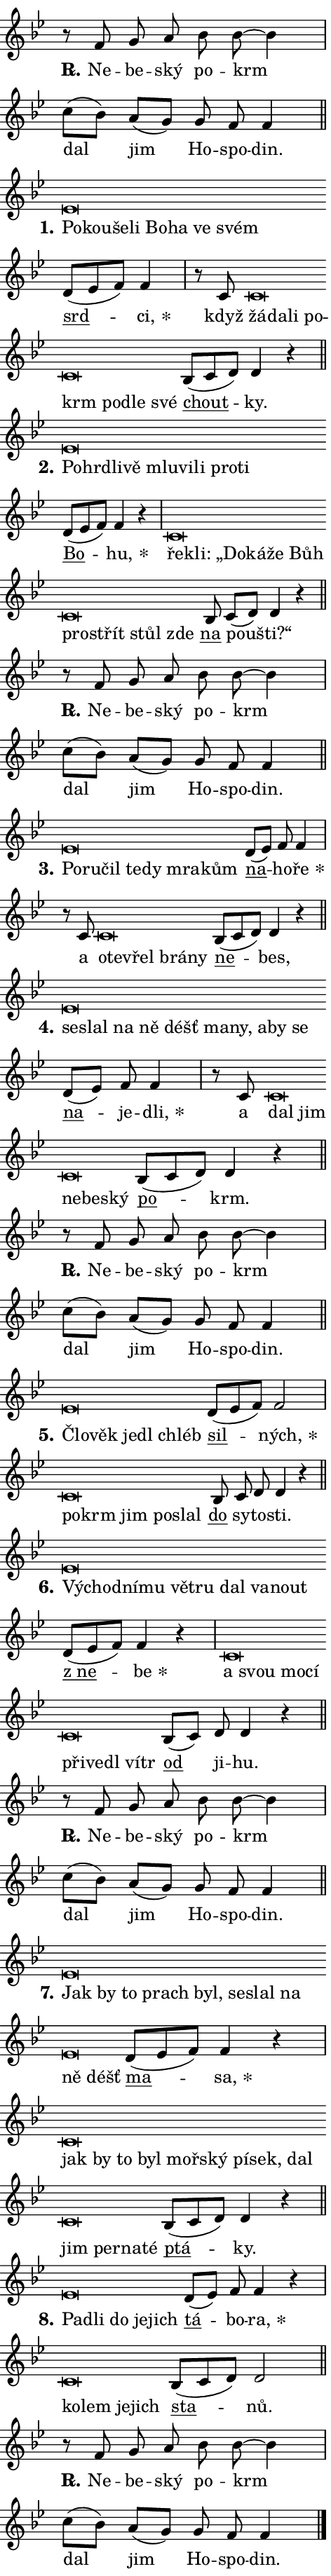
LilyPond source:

\version "2.24.0"
\header { tagline = "" }
\paper {
  indent = 0\cm
  top-margin = 0\cm
  right-margin = 0.13\cm % to fit lyric hyphens
  bottom-margin = 0\cm
  left-margin = 0\cm
  paper-width = 8\cm
  page-breaking = #ly:one-page-breaking
  system-system-spacing.basic-distance = #11
  score-system-spacing.basic-distance = #11
  ragged-last = ##f
}


%% Author: Thomas Morley
%% https://lists.gnu.org/archive/html/lilypond-user/2020-05/msg00002.html
#(define (line-position grob)
"Returns position of @var[grob} in current system:
   @code{'start}, if at first time-step
   @code{'end}, if at last time-step
   @code{'middle} otherwise
"
  (let* ((col (ly:item-get-column grob))
         (ln (ly:grob-object col 'left-neighbor))
         (rn (ly:grob-object col 'right-neighbor))
         (col-to-check-left (if (ly:grob? ln) ln col))
         (col-to-check-right (if (ly:grob? rn) rn col))
         (break-dir-left
           (and
             (ly:grob-property col-to-check-left 'non-musical #f)
             (ly:item-break-dir col-to-check-left)))
         (break-dir-right
           (and
             (ly:grob-property col-to-check-right 'non-musical #f)
             (ly:item-break-dir col-to-check-right))))
        (cond ((eqv? 1 break-dir-left) 'start)
              ((eqv? -1 break-dir-right) 'end)
              (else 'middle))))

#(define (tranparent-at-line-position vctor)
  (lambda (grob)
  "Relying on @code{line-position} select the relevant enry from @var{vctor}.
Used to determine transparency,"
    (case (line-position grob)
      ((end) (not (vector-ref vctor 0)))
      ((middle) (not (vector-ref vctor 1)))
      ((start) (not (vector-ref vctor 2))))))

noteHeadBreakVisibility =
#(define-music-function (break-visibility)(vector?)
"Makes @code{NoteHead}s transparent relying on @var{break-visibility}"
#{
  \override NoteHead.transparent =
    #(tranparent-at-line-position break-visibility)
#})

#(define delete-ledgers-for-transparent-note-heads
  (lambda (grob)
    "Reads whether a @code{NoteHead} is transparent.
If so this @code{NoteHead} is removed from @code{'note-heads} from
@var{grob}, which is supposed to be @code{LedgerLineSpanner}.
As a result ledgers are not printed for this @code{NoteHead}"
    (let* ((nhds-array (ly:grob-object grob 'note-heads))
           (nhds-list
             (if (ly:grob-array? nhds-array)
                 (ly:grob-array->list nhds-array)
                 '()))
           ;; Relies on the transparent-property being done before
           ;; Staff.LedgerLineSpanner.after-line-breaking is executed.
           ;; This is fragile ...
           (to-keep
             (remove
               (lambda (nhd)
                 (ly:grob-property nhd 'transparent #f))
               nhds-list)))
      ;; TODO find a better method to iterate over grob-arrays, similiar
      ;; to filter/remove etc for lists
      ;; For now rebuilt from scratch
      (set! (ly:grob-object grob 'note-heads)  '())
      (for-each
        (lambda (nhd)
          (ly:pointer-group-interface::add-grob grob 'note-heads nhd))
        to-keep))))

squashNotes = {
  \override NoteHead.X-extent = #'(-0.2 . 0.2)
  \override NoteHead.Y-extent = #'(-0.75 . 0)
  \override NoteHead.stencil =
    #(lambda (grob)
       (let ((pos (ly:grob-property grob 'staff-position)))
         (begin
           (if (< pos -7) (display "ERROR: Lower brevis then expected\n") (display ""))
           (if (<= pos -6) ly:text-interface::print ly:note-head::print))))
}
unSquashNotes = {
  \revert NoteHead.X-extent
  \revert NoteHead.Y-extent
  \revert NoteHead.stencil
}

hideNotes = \noteHeadBreakVisibility #begin-of-line-visible
unHideNotes = \noteHeadBreakVisibility #all-visible

% work-around for resetting accidentals
% https://lilypond.org/doc/v2.23/Documentation/notation/displaying-rhythms#unmetered-music
cadenzaMeasure = {
  \cadenzaOff
  \partial 1024 s1024
  \cadenzaOn
}

#(define-markup-command (accent layout props text) (markup?)
  "Underline accented syllable"
  (interpret-markup layout props
    #{\markup \override #'(offset . 4.3) \underline { #text }#}))

responsum = \markup \concat {
  "R" \hspace #-1.05 \path #0.1 #'((moveto 0 0.07) (lineto 0.9 0.8)) \hspace #0.05 "."
}

spaceSize = #0.6828661417322834 % exact space size for TeX Gyre Schola

\layout {
  \context {
    \Staff
    \remove "Time_signature_engraver"
    \override LedgerLineSpanner.after-line-breaking = #delete-ledgers-for-transparent-note-heads
  }
  \context {
    \Lyrics {
      \override LyricSpace.minimum-distance = \spaceSize
      \override LyricText.font-name = #"TeX Gyre Schola"
      \override LyricText.font-size = 1
      \override StanzaNumber.font-name = #"TeX Gyre Schola Bold"
      \override StanzaNumber.font-size = 1
    }
  }
  \context {
    \Score 
    \override NoteHead.text =
      #(lambda (grob) 
        (let ((pos (ly:grob-property grob 'staff-position)))
          #{\markup {
            \combine
              \halign #-0.55 \raise #(if (= pos -6) 0 0.5) \override #'(thickness . 2) \draw-line #'(3.2 . 0)
              \musicglyph "noteheads.sM1"
          }#}))
  }
}

% magnetic-lyrics.ily
%
%   written by
%     Jean Abou Samra <jean@abou-samra.fr>
%     Werner Lemberg <wl@gnu.org>
%
%   adapted by
%     Jiri Hon <jiri.hon@gmail.com>
%
% Version 2022-Apr-15

% https://www.mail-archive.com/lilypond-user@gnu.org/msg149350.html

#(define (Left_hyphen_pointer_engraver context)
   "Collect syllable-hyphen-syllable occurrences in lyrics and store
them in properties.  This engraver only looks to the left.  For
example, if the lyrics input is @code{foo -- bar}, it does the
following.

@itemize @bullet
@item
Set the @code{text} property of the @code{LyricHyphen} grob between
@q{foo} and @q{bar} to @code{foo}.

@item
Set the @code{left-hyphen} property of the @code{LyricText} grob with
text @q{foo} to the @code{LyricHyphen} grob between @q{foo} and
@q{bar}.
@end itemize

Use this auxiliary engraver in combination with the
@code{lyric-@/text::@/apply-@/magnetic-@/offset!} hook."
   (let ((hyphen #f)
         (text #f))
     (make-engraver
      (acknowledgers
       ((lyric-syllable-interface engraver grob source-engraver)
        (set! text grob)))
      (end-acknowledgers
       ((lyric-hyphen-interface engraver grob source-engraver)
        ;(when (not (grob::has-interface grob 'lyric-space-interface))
          (set! hyphen grob)));)
      ((stop-translation-timestep engraver)
       (when (and text hyphen)
         (ly:grob-set-object! text 'left-hyphen hyphen))
       (set! text #f)
       (set! hyphen #f)))))

#(define (lyric-text::apply-magnetic-offset! grob)
   "If the space between two syllables is less than the value in
property @code{LyricText@/.details@/.squash-threshold}, move the right
syllable to the left so that it gets concatenated with the left
syllable.

Use this function as a hook for
@code{LyricText@/.after-@/line-@/breaking} if the
@code{Left_@/hyphen_@/pointer_@/engraver} is active."
   (let ((hyphen (ly:grob-object grob 'left-hyphen #f)))
     (when hyphen
       (let ((left-text (ly:spanner-bound hyphen LEFT)))
         (when (grob::has-interface left-text 'lyric-syllable-interface)
           (let* ((common (ly:grob-common-refpoint grob left-text X))
                  (this-x-ext (ly:grob-extent grob common X))
                  (left-x-ext
                   (begin
                     ;; Trigger magnetism for left-text.
                     (ly:grob-property left-text 'after-line-breaking)
                     (ly:grob-extent left-text common X)))
                  ;; `delta` is the gap width between two syllables.
                  (delta (- (interval-start this-x-ext)
                            (interval-end left-x-ext)))
                  (details (ly:grob-property grob 'details))
                  (threshold (assoc-get 'squash-threshold details 0.2)))
             (when (< delta threshold)
               (let* (;; We have to manipulate the input text so that
                      ;; ligatures crossing syllable boundaries are not
                      ;; disabled.  For languages based on the Latin
                      ;; script this is essentially a beautification.
                      ;; However, for non-Western scripts it can be a
                      ;; necessity.
                      (lt (ly:grob-property left-text 'text))
                      (rt (ly:grob-property grob 'text))
                      (is-space (grob::has-interface hyphen 'lyric-space-interface))
                      (space (if is-space " " ""))
                      (extra-delta (if is-space spaceSize 0))
                      ;; Append new syllable.
                      (ltrt-space (if (and (string? lt) (string? rt))
                                (string-append lt space rt)
                                (make-concat-markup (list lt space rt))))
                      ;; Right-align `ltrt` to the right side.
                      (ltrt-space-markup (grob-interpret-markup
                               grob
                               (make-translate-markup
                                (cons (interval-length this-x-ext) 0)
                                (make-right-align-markup ltrt-space)))))
                 (begin
                   ;; Don't print `left-text`.
                   (ly:grob-set-property! left-text 'stencil #f)
                   ;; Set text and stencil (which holds all collected
                   ;; syllables so far) and shift it to the left.
                   (ly:grob-set-property! grob 'text ltrt-space)
                   (ly:grob-set-property! grob 'stencil ltrt-space-markup)
                   (ly:grob-translate-axis! grob (- (- delta extra-delta)) X))))))))))


#(define (lyric-hyphen::displace-bounds-first grob)
   ;; Make very sure this callback isn't triggered too early.
   (let ((left (ly:spanner-bound grob LEFT))
         (right (ly:spanner-bound grob RIGHT)))
     (ly:grob-property left 'after-line-breaking)
     (ly:grob-property right 'after-line-breaking)
     (ly:lyric-hyphen::print grob)))

squashThreshold = #0.4

\layout {
  \context {
    \Lyrics
    \consists #Left_hyphen_pointer_engraver
    \override LyricText.after-line-breaking =
      #lyric-text::apply-magnetic-offset!
    \override LyricHyphen.stencil = #lyric-hyphen::displace-bounds-first
    \override LyricText.details.squash-threshold = \squashThreshold
    \override LyricHyphen.minimum-distance = 0
    \override LyricHyphen.minimum-length = \squashThreshold
  }
}

squashText = \override LyricText.details.squash-threshold = 9999
unSquashText = \override LyricText.details.squash-threshold = \squashThreshold

leftText = \override LyricText.self-alignment-X = #LEFT
unLeftText = \revert LyricText.self-alignment-X

starOffset = #(lambda (grob) 
                (let ((x_offset (ly:self-alignment-interface::aligned-on-x-parent grob)))
                  (if (= x_offset 0) 0 (+ x_offset 1.2))))

star = #(define-music-function (syllable)(string?)
"Append star separator at the end of a syllable"
#{
  \once \override LyricText.X-offset = #starOffset
  \lyricmode { \markup {
    #syllable
    \override #'((font-name . "TeX Gyre Schola Bold")) \hspace #0.2 \lower #0.65 \larger "*"
  } }
#})

starAccent = #(define-music-function (syllable)(string?)
"Append star separator at the end of a syllable and make accent"
#{
  \once \override LyricText.X-offset = #starOffset
  \lyricmode { \markup {
    \accent #syllable
    \override #'((font-name . "TeX Gyre Schola Bold")) \hspace #0.2 \lower #0.65 \larger "*"
  } }
#})

breath = #(define-music-function (syllable)(string?)
"Append breathing indicator at the end of a syllable"
#{
  \lyricmode { \markup { #syllable "+" } }
#})

optionalBreath = #(define-music-function (syllable)(string?)
"Append optional breathing indicator at the end of a syllable"
#{
  \lyricmode { \markup { #syllable "(+)" } }
#})


\score {
    <<
        \new Voice = "melody" { \cadenzaOn \key bes \major \relative { r8 f' g a bes bes~ bes4 \cadenzaMeasure \bar "|" c8[( bes)] a[( g)] g f f4 \cadenzaMeasure \bar "||" \break } }
        \new Lyrics \lyricsto "melody" { \lyricmode { \set stanza = \responsum
Ne -- be -- ský po -- krm dal jim Ho -- spo -- din. } }
    >>
    \layout {}
}

\score {
    <<
        \new Voice = "melody" { \cadenzaOn \key bes \major \relative { \squashNotes es'\breve*1/16 \hideNotes \breve*1/16 \bar "" \breve*1/16 \bar "" \breve*1/16 \bar "" \breve*1/16 \bar "" \breve*1/16 \bar "" \breve*1/16 \breve*1/16 \bar "" \unHideNotes \unSquashNotes \bar "" d8[( es f)] f4 \cadenzaMeasure \bar "|" r8 c8 \squashNotes c\breve*1/16 \hideNotes \breve*1/16 \bar "" \breve*1/16 \bar "" \breve*1/16 \bar "" \breve*1/16 \bar "" \breve*1/16 \bar "" \breve*1/16 \breve*1/16 \bar "" \unHideNotes \unSquashNotes \bar "" bes8[( c d)] d4 r \cadenzaMeasure \bar "||" \break } }
        \new Lyrics \lyricsto "melody" { \lyricmode { \set stanza = "1."
\leftText Po -- \squashText kou -- še -- li Bo -- ha ve svém \unLeftText \unSquashText \markup \accent srd -- \star ci, když \leftText žá -- \squashText da -- li po -- krm po -- dle své \unLeftText \unSquashText \markup \accent chout -- ky. } }
    >>
    \layout {}
}

\score {
    <<
        \new Voice = "melody" { \cadenzaOn \key bes \major \relative { \squashNotes es'\breve*1/16 \hideNotes \breve*1/16 \bar "" \breve*1/16 \bar "" \breve*1/16 \bar "" \breve*1/16 \bar "" \breve*1/16 \bar "" \breve*1/16 \bar "" \breve*1/16 \breve*1/16 \bar "" \unHideNotes \unSquashNotes \bar "" d8[( es f)] f4 r \cadenzaMeasure \bar "|" \squashNotes c\breve*1/16 \hideNotes \breve*1/16 \bar "" \breve*1/16 \bar "" \breve*1/16 \bar "" \breve*1/16 \bar "" \breve*1/16 \bar "" \breve*1/16 \bar "" \breve*1/16 \bar "" \breve*1/16 \breve*1/16 \bar "" \unHideNotes \unSquashNotes \bar "" bes8 c[( d)] d4 r \cadenzaMeasure \bar "||" \break } }
        \new Lyrics \lyricsto "melody" { \lyricmode { \set stanza = "2."
\leftText Po -- \squashText hr -- dli -- vě mlu -- vi -- li pro -- ti \unLeftText \unSquashText \markup \accent Bo -- \star hu, \leftText ře -- \squashText kli: „Do -- ká -- že Bůh pro -- střít stůl zde \unLeftText \unSquashText \markup \accent na pou -- šti?“ } }
    >>
    \layout {}
}

\score {
    <<
        \new Voice = "melody" { \cadenzaOn \key bes \major \relative { r8 f' g a bes bes~ bes4 \cadenzaMeasure \bar "|" c8[( bes)] a[( g)] g f f4 \cadenzaMeasure \bar "||" \break } }
        \new Lyrics \lyricsto "melody" { \lyricmode { \set stanza = \responsum
Ne -- be -- ský po -- krm dal jim Ho -- spo -- din. } }
    >>
    \layout {}
}

\score {
    <<
        \new Voice = "melody" { \cadenzaOn \key bes \major \relative { \squashNotes es'\breve*1/16 \hideNotes \breve*1/16 \bar "" \breve*1/16 \bar "" \breve*1/16 \bar "" \breve*1/16 \bar "" \breve*1/16 \breve*1/16 \bar "" \unHideNotes \unSquashNotes \bar "" d8[( es)] f f4 \cadenzaMeasure \bar "|" r8 c8 \squashNotes c\breve*1/16 \hideNotes \breve*1/16 \bar "" \breve*1/16 \bar "" \breve*1/16 \breve*1/16 \bar "" \unHideNotes \unSquashNotes \bar "" bes8[( c d)] d4 r \cadenzaMeasure \bar "||" \break } }
        \new Lyrics \lyricsto "melody" { \lyricmode { \set stanza = "3."
\leftText Po -- \squashText ru -- čil te -- dy mra -- kům \unLeftText \unSquashText \markup \accent na -- ho -- \star ře a \leftText o -- \squashText te -- vřel brá -- ny \unLeftText \unSquashText \markup \accent ne -- bes, } }
    >>
    \layout {}
}

\score {
    <<
        \new Voice = "melody" { \cadenzaOn \key bes \major \relative { \squashNotes es'\breve*1/16 \hideNotes \breve*1/16 \bar "" \breve*1/16 \bar "" \breve*1/16 \bar "" \breve*1/16 \bar "" \breve*1/16 \bar "" \breve*1/16 \bar "" \breve*1/16 \bar "" \breve*1/16 \breve*1/16 \bar "" \unHideNotes \unSquashNotes \bar "" d8[( es)] f f4 \cadenzaMeasure \bar "|" r8 c8 \squashNotes c\breve*1/16 \hideNotes \breve*1/16 \bar "" \breve*1/16 \bar "" \breve*1/16 \breve*1/16 \bar "" \unHideNotes \unSquashNotes \bar "" bes8[( c d)] d4 r \cadenzaMeasure \bar "||" \break } }
        \new Lyrics \lyricsto "melody" { \lyricmode { \set stanza = "4."
\leftText se -- \squashText slal na ně déšť ma -- ny, a -- by se \unLeftText \unSquashText \markup \accent na -- je -- \star dli, a \leftText dal \squashText jim ne -- be -- ský \unLeftText \unSquashText \markup \accent po -- krm. } }
    >>
    \layout {}
}

\score {
    <<
        \new Voice = "melody" { \cadenzaOn \key bes \major \relative { r8 f' g a bes bes~ bes4 \cadenzaMeasure \bar "|" c8[( bes)] a[( g)] g f f4 \cadenzaMeasure \bar "||" \break } }
        \new Lyrics \lyricsto "melody" { \lyricmode { \set stanza = \responsum
Ne -- be -- ský po -- krm dal jim Ho -- spo -- din. } }
    >>
    \layout {}
}

\score {
    <<
        \new Voice = "melody" { \cadenzaOn \key bes \major \relative { \squashNotes es'\breve*1/16 \hideNotes \breve*1/16 \bar "" \breve*1/16 \bar "" \breve*1/16 \breve*1/16 \bar "" \unHideNotes \unSquashNotes \bar "" d8[( es f)] f2 \cadenzaMeasure \bar "|" \squashNotes c\breve*1/16 \hideNotes \breve*1/16 \bar "" \breve*1/16 \bar "" \breve*1/16 \breve*1/16 \bar "" \unHideNotes \unSquashNotes \bar "" bes8 c d d4 r \cadenzaMeasure \bar "||" \break } }
        \new Lyrics \lyricsto "melody" { \lyricmode { \set stanza = "5."
\leftText Člo -- \squashText věk je -- dl chléb \unLeftText \unSquashText \markup \accent sil -- \star ných, \leftText po -- \squashText krm jim po -- slal \unLeftText \unSquashText \markup \accent do sy -- to -- sti. } }
    >>
    \layout {}
}

\score {
    <<
        \new Voice = "melody" { \cadenzaOn \key bes \major \relative { \squashNotes es'\breve*1/16 \hideNotes \breve*1/16 \bar "" \breve*1/16 \bar "" \breve*1/16 \bar "" \breve*1/16 \bar "" \breve*1/16 \bar "" \breve*1/16 \bar "" \breve*1/16 \breve*1/16 \bar "" \unHideNotes \unSquashNotes \bar "" d8[( es f)] f4 r \cadenzaMeasure \bar "|" \squashNotes c\breve*1/16 \hideNotes \breve*1/16 \bar "" \breve*1/16 \bar "" \breve*1/16 \bar "" \breve*1/16 \bar "" \breve*1/16 \bar "" \breve*1/16 \bar "" \breve*1/16 \breve*1/16 \bar "" \unHideNotes \unSquashNotes \bar "" bes8[( c)] d d4 r \cadenzaMeasure \bar "||" \break } }
        \new Lyrics \lyricsto "melody" { \lyricmode { \set stanza = "6."
\leftText Vý -- \squashText chod -- ní -- mu vě -- tru dal va -- nout \unLeftText \unSquashText \markup \accent "z ne" -- \star be \leftText a \squashText svou mo -- cí při -- ve -- dl ví -- tr \unLeftText \unSquashText \markup \accent od ji -- hu. } }
    >>
    \layout {}
}

\score {
    <<
        \new Voice = "melody" { \cadenzaOn \key bes \major \relative { r8 f' g a bes bes~ bes4 \cadenzaMeasure \bar "|" c8[( bes)] a[( g)] g f f4 \cadenzaMeasure \bar "||" \break } }
        \new Lyrics \lyricsto "melody" { \lyricmode { \set stanza = \responsum
Ne -- be -- ský po -- krm dal jim Ho -- spo -- din. } }
    >>
    \layout {}
}

\score {
    <<
        \new Voice = "melody" { \cadenzaOn \key bes \major \relative { \squashNotes es'\breve*1/16 \hideNotes \breve*1/16 \bar "" \breve*1/16 \bar "" \breve*1/16 \bar "" \breve*1/16 \bar "" \breve*1/16 \bar "" \breve*1/16 \bar "" \breve*1/16 \bar "" \breve*1/16 \breve*1/16 \bar "" \unHideNotes \unSquashNotes \bar "" d8[( es f)] f4 r \cadenzaMeasure \bar "|" \squashNotes c\breve*1/16 \hideNotes \breve*1/16 \bar "" \breve*1/16 \bar "" \breve*1/16 \bar "" \breve*1/16 \bar "" \breve*1/16 \bar "" \breve*1/16 \bar "" \breve*1/16 \bar "" \breve*1/16 \bar "" \breve*1/16 \bar "" \breve*1/16 \bar "" \breve*1/16 \breve*1/16 \bar "" \unHideNotes \unSquashNotes \bar "" bes8[( c d)] d4 r \cadenzaMeasure \bar "||" \break } }
        \new Lyrics \lyricsto "melody" { \lyricmode { \set stanza = "7."
\leftText Jak \squashText by to prach byl, se -- slal na ně déšť \unLeftText \unSquashText \markup \accent ma -- \star sa, \leftText jak \squashText by to byl moř -- ský pí -- sek, dal jim per -- na -- té \unLeftText \unSquashText \markup \accent ptá -- ky. } }
    >>
    \layout {}
}

\score {
    <<
        \new Voice = "melody" { \cadenzaOn \key bes \major \relative { \squashNotes es'\breve*1/16 \hideNotes \breve*1/16 \bar "" \breve*1/16 \bar "" \breve*1/16 \breve*1/16 \bar "" \unHideNotes \unSquashNotes \bar "" d8[( es)] f f4 r \cadenzaMeasure \bar "|" \squashNotes c\breve*1/16 \hideNotes \breve*1/16 \bar "" \breve*1/16 \breve*1/16 \bar "" \unHideNotes \unSquashNotes \bar "" bes8[( c d)] d2 \cadenzaMeasure \bar "||" \break } }
        \new Lyrics \lyricsto "melody" { \lyricmode { \set stanza = "8."
\leftText Pa -- \squashText dli do je -- jich \unLeftText \unSquashText \markup \accent tá -- bo -- \star ra, \leftText ko -- \squashText lem je -- jich \unLeftText \unSquashText \markup \accent sta -- nů. } }
    >>
    \layout {}
}

\score {
    <<
        \new Voice = "melody" { \cadenzaOn \key bes \major \relative { r8 f' g a bes bes~ bes4 \cadenzaMeasure \bar "|" c8[( bes)] a[( g)] g f f4 \cadenzaMeasure \bar "||" \break } \bar "|." }
        \new Lyrics \lyricsto "melody" { \lyricmode { \set stanza = \responsum
Ne -- be -- ský po -- krm dal jim Ho -- spo -- din. } }
    >>
    \layout {}
}
